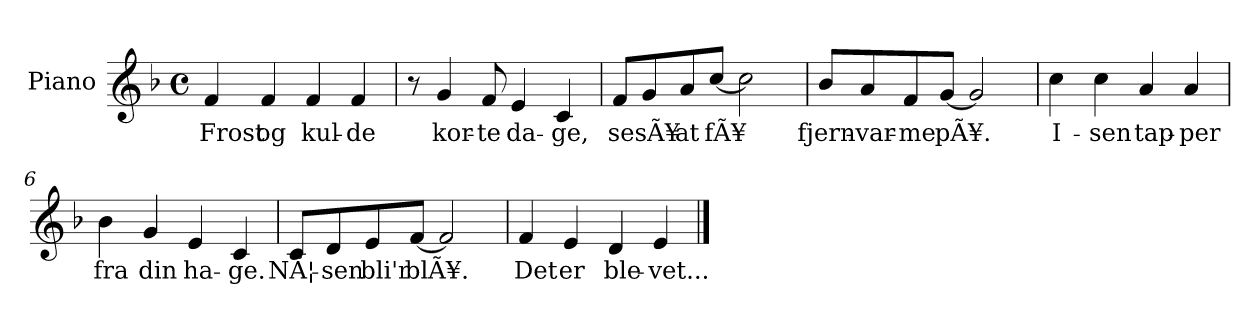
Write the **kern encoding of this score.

**kern	**text
*part1	*part1
*staff1	*staff1
*I"Piano	*
*I'Pno.	*
*clefG2	*
*k[b-]	*
*M4/4	*
*met(c)	*
=1	=1
!	!LO:LY:b
4f/	Frost
!	!LO:LY:b
4f/	og
!	!LO:LY:b
4f/	kul-
!	!LO:LY:b
4f/	-de
=2	=2
8r	.
!	!LO:LY:b
4g/	kor-
!	!LO:LY:b
8f/	-te
!	!LO:LY:b
4e/	da-
!	!LO:LY:b
4c/	-ge,
=3	=3
!	!LO:LY:b
8f/L	se
!	!LO:LY:b
8g/	sÃ¥
!	!LO:LY:b
8a/	at
!	!LO:LY:b
[8cc/J	fÃ¥
2cc\]	.
!!LO:LB:g=z
=4	=4
!	!LO:LY:b
8b-/L	fjern-
!	!LO:LY:b
8a/	-var-
!	!LO:LY:b
8f/	-me
!	!LO:LY:b
[8g/J	pÃ¥.
2g/]	.
=5	=5
!	!LO:LY:b
4cc\	I-
!	!LO:LY:b
4cc\	-sen
!	!LO:LY:b
4a/	tap-
!	!LO:LY:b
4a/	-per
=6	=6
!	!LO:LY:b
4b-\	fra
!	!LO:LY:b
4g/	din
!	!LO:LY:b
4e/	ha-
!	!LO:LY:b
4c/	-ge.
!!LO:LB:g=z
=7	=7
!	!LO:LY:b
8c/L	NÃ¦-
!	!LO:LY:b
8d/	-sen
!	!LO:LY:b
8e/	bli'r
!	!LO:LY:b
[8f/J	blÃ¥.
2f/]	.
=8	=8
!	!LO:LY:b
4f/	Det
!	!LO:LY:b
4e/	er
!	!LO:LY:b
4d/	ble-
!	!LO:LY:b
4e/	-vet...
==	==
*-	*-
